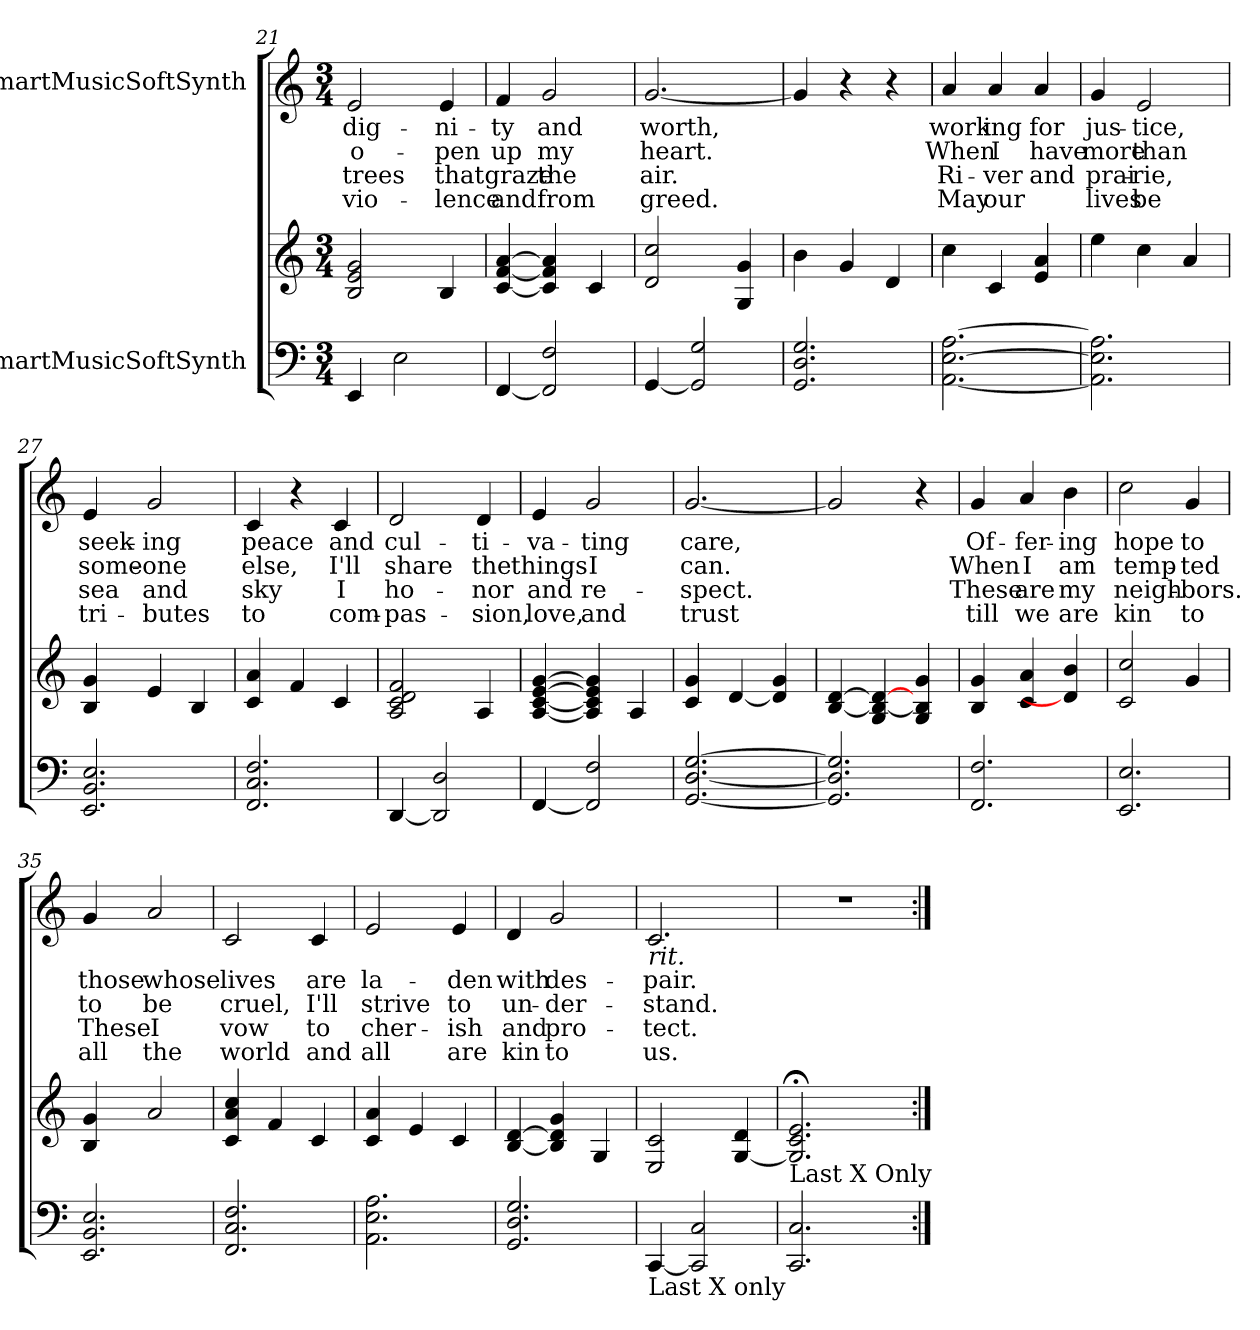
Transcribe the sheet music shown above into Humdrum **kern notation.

**kern	**kern	**kern	**text	**text	**text	**text
*part2	*part2	*part1	*part1	*part1	*part1	*part1
*staff3	*staff2	*staff1	*staff1	*staff1	*staff1	*staff1
*I"SmartMusicSoftSynth	*	*I"SmartMusicSoftSynth	*	*	*	*
*clefF4	*clefG2	*clefG2	*	*	*	*
*k[]	*k[]	*k[]	*	*	*	*
*M3/4	*M3/4	*M3/4	*	*	*	*
=21	=21	=21	=21	=21	=21	=21
!	!	!	!LO:LY:b	!LO:LY:b	!LO:LY:b	!LO:LY:b
4EE/	2B/ 2e/ 2g/	2e/	dig-	o-	trees	vio-
2E\	.	.	.	.	.	.
!	!	!	!LO:LY:b	!LO:LY:b	!LO:LY:b	!LO:LY:b
.	4B/	4e/	-ni-	-pen	that	-lence
!!LO:LB:g=z
=22	=22	=22	=22	=22	=22	=22
!	!	!	!LO:LY:b	!LO:LY:b	!LO:LY:b	!LO:LY:b
[4FF/	[4c/ [4f/ [4a/	4f/	-ty	up	graze	and
!	!	!	!LO:LY:b	!LO:LY:b	!LO:LY:b	!LO:LY:b
2FF/] 2F/	4c/] 4f/] 4a/]	2g/	and	my	the	from
.	4c/	.	.	.	.	.
!!LO:LB:g=z
=23	=23	=23	=23	=23	=23	=23
!	!	!	!LO:LY:b	!LO:LY:b	!LO:LY:b	!LO:LY:b
[4GG/	2d/ 2cc/	[2.g/	worth,	heart.	air.	greed.
2GG/] 2G/	.	.	.	.	.	.
.	4G/ 4g/	.	.	.	.	.
=24	=24	=24	=24	=24	=24	=24
2.GG/ 2.D/ 2.G/	4b\	4g/]	.	.	.	.
.	4g/	4r	.	.	.	.
.	4d/	4r	.	.	.	.
=25	=25	=25	=25	=25	=25	=25
!	!	!	!LO:LY:b	!LO:LY:b	!LO:LY:b	!LO:LY:b
[2.AA\ [2.E\ [2.A\	4cc\	4a/	work-	When	Ri-	May
!	!	!	!LO:LY:b	!LO:LY:b	!LO:LY:b	!LO:LY:b
.	4c/	4a/	-ing	I	-ver	our
!	!	!	!LO:LY:b	!LO:LY:b	!LO:LY:b	!
.	4e/ 4a/	4a/	for	have	and	.
=26	=26	=26	=26	=26	=26	=26
!	!	!	!LO:LY:b	!LO:LY:b	!LO:LY:b	!LO:LY:b
2.AA\] 2.E\] 2.A\]	4ee\	4g/	jus-	more	prai-	lives
!	!	!	!LO:LY:b	!LO:LY:b	!LO:LY:b	!LO:LY:b
.	4cc\	2e/	-tice,	than	-rie,	be
.	4a/	.	.	.	.	.
=27	=27	=27	=27	=27	=27	=27
!	!	!	!LO:LY:b	!LO:LY:b	!LO:LY:b	!LO:LY:b
2.EE/ 2.BB/ 2.E/	4B/ 4g/	4e/	seek-	some-	sea	tri-
!	!	!	!LO:LY:b	!LO:LY:b	!LO:LY:b	!LO:LY:b
.	4e/	2g/	-ing	-one	and	-butes
.	4B/	.	.	.	.	.
=28	=28	=28	=28	=28	=28	=28
!	!	!	!LO:LY:b	!LO:LY:b	!LO:LY:b	!LO:LY:b
2.FF/ 2.C/ 2.F/	4c/ 4a/	4c/	peace	else,	sky	to
.	4f/	4r	.	.	.	.
!	!	!	!LO:LY:b	!LO:LY:b	!LO:LY:b	!LO:LY:b
.	4c/	4c/	and	I'll	I	com-
!!LO:LB:g=z
=29	=29	=29	=29	=29	=29	=29
!	!	!	!LO:LY:b	!LO:LY:b	!LO:LY:b	!LO:LY:b
[4DD/	2A/ 2c/ 2d/ 2f/	2d/	cul-	share	ho-	-pas-
2DD/] 2D/	.	.	.	.	.	.
!	!	!	!LO:LY:b	!LO:LY:b	!LO:LY:b	!LO:LY:b
.	4A/	4d/	-ti-	the	-nor	-sion,
!!LO:LB:g=z
=30	=30	=30	=30	=30	=30	=30
!	!	!	!LO:LY:b	!LO:LY:b	!LO:LY:b	!LO:LY:b
[4FF/	[4A/ [4c/ [4e/ [4g/	4e/	-va-	things	and	love,
!	!	!	!LO:LY:b	!LO:LY:b	!LO:LY:b	!LO:LY:b
2FF/] 2F/	4A/] 4c/] 4e/] 4g/]	2g/	-ting	I	re-	and
.	4A/	.	.	.	.	.
=31	=31	=31	=31	=31	=31	=31
!	!	!	!LO:LY:b	!LO:LY:b	!LO:LY:b	!LO:LY:b
[2.GG/ [2.D/ [2.G/	4c/ 4g/	[2.g/	care,	can.	-spect.	trust
.	[4d/	.	.	.	.	.
.	4d/] 4g/	.	.	.	.	.
=32	=32	=32	=32	=32	=32	=32
2.GG/] 2.D/] 2.G/]	[4B/ [4d/	2g/]	.	.	.	.
.	4G/ 4B/_ 4d/_	.	.	.	.	.
.	4G/ 4B/] 4g/	4r	.	.	.	.
=33	=33	=33	=33	=33	=33	=33
!	!	!	!LO:LY:b	!LO:LY:b	!LO:LY:b	!LO:LY:b
2.FF/ 2.F/	4B/ 4g/	4g/	Of-	When	These	till
!	!	!	!LO:LY:b	!LO:LY:b	!LO:LY:b	!LO:LY:b
.	4c/ 4a/	4a/	-fer-	I	are	we
!	!	!	!LO:LY:b	!LO:LY:b	!LO:LY:b	!LO:LY:b
.	4d/] 4b/	4b\	-ing	am	my	are
=34	=34	=34	=34	=34	=34	=34
!	!	!	!LO:LY:b	!LO:LY:b	!LO:LY:b	!LO:LY:b
2.EE/ 2.E/	2c/ 2cc/	2cc\	hope	temp-	neigh-	kin
!	!	!	!LO:LY:b	!LO:LY:b	!LO:LY:b	!LO:LY:b
.	4g/	4g/	to	-ted	-bors.	to
=35	=35	=35	=35	=35	=35	=35
!	!	!	!LO:LY:b	!LO:LY:b	!LO:LY:b	!LO:LY:b
2.EE/ 2.BB/ 2.E/	4B/ 4g/	4g/	those	to	These	all
!	!	!	!LO:LY:b	!LO:LY:b	!LO:LY:b	!LO:LY:b
.	2a/	2a/	whose	be	I	the
!!LO:LB:g=z
=36	=36	=36	=36	=36	=36	=36
!	!	!	!LO:LY:b	!LO:LY:b	!LO:LY:b	!LO:LY:b
2.FF/ 2.C/ 2.F/	4c/ 4a/ 4cc/	2c/	lives	cruel,	vow	world
.	4f/	.	.	.	.	.
!	!	!	!LO:LY:b	!LO:LY:b	!LO:LY:b	!LO:LY:b
.	4c/	4c/	are	I'll	to	and
!!LO:LB:g=z
=37	=37	=37	=37	=37	=37	=37
!	!	!	!LO:LY:b	!LO:LY:b	!LO:LY:b	!LO:LY:b
2.AA\ 2.E\ 2.A\	4c/ 4a/	2e/	la-	strive	cher-	all
.	4e/	.	.	.	.	.
!	!	!	!LO:LY:b	!LO:LY:b	!LO:LY:b	!LO:LY:b
.	4c/	4e/	-den	to	-ish	are
=38	=38	=38	=38	=38	=38	=38
!	!	!	!LO:LY:b	!LO:LY:b	!LO:LY:b	!LO:LY:b
2.GG/ 2.D/ 2.G/	[4B/ [4d/	4d/	with	un-	and	kin
!	!	!	!LO:LY:b	!LO:LY:b	!LO:LY:b	!LO:LY:b
.	4B/] 4d/] 4g/	2g/	des-	-der-	pro-	to
.	4G/	.	.	.	.	.
=39	=39	=39	=39	=39	=39	=39
!	!	!LO:TX:b:i:t=rit.	!	!	!	!
!LO:TX:b:t=Last X only	!	!	!	!	!	!
!	!	!	!LO:LY:b	!LO:LY:b	!LO:LY:b	!LO:LY:b
[4CC/	2E/ 2c/	2.c/	-pair.	-stand.	-tect.	us.
2CC/] 2C/	.	.	.	.	.	.
.	[4G/ 4d/	.	.	.	.	.
=40	=40	=40	=40	=40	=40	=40
!	!LO:TX:b:t=Last X Only	!	!	!	!	!
2.CC/ 2.C/	2.G/];< 2.c/;< 2.e/;<	2.r	.	.	.	.
=:|!	=:|!	=:|!	=:|!	=:|!	=:|!	=:|!
*-	*-	*-	*-	*-	*-	*-
